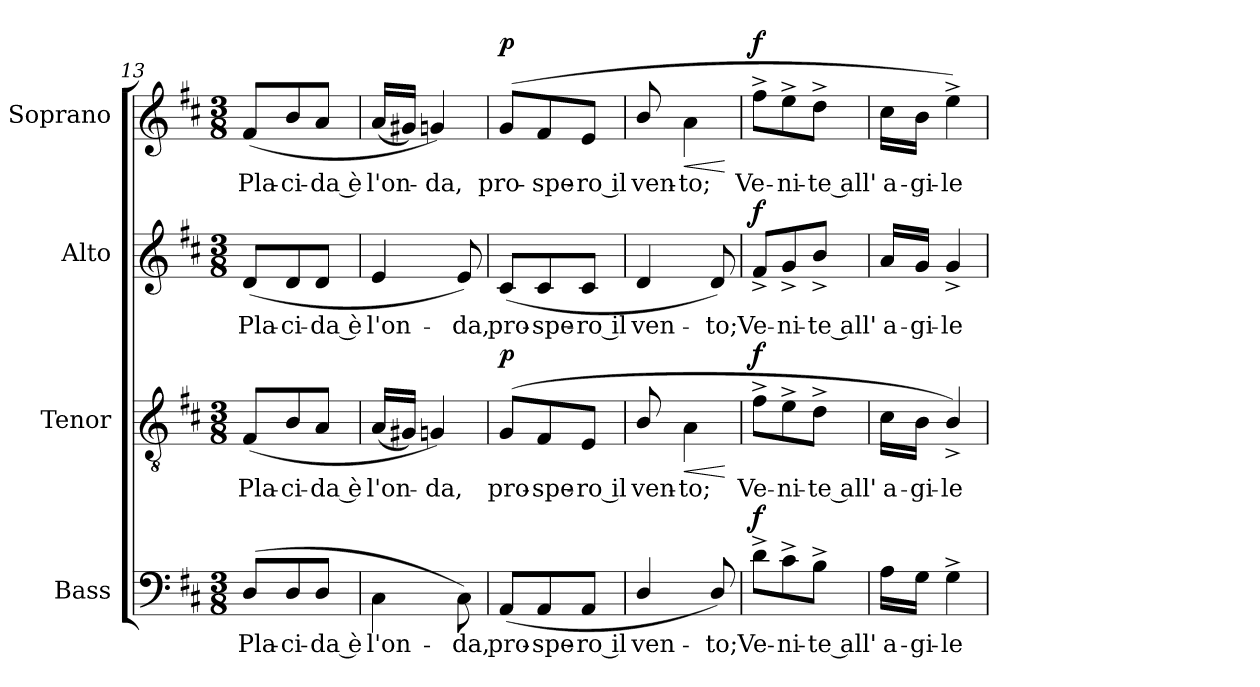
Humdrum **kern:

**kern	**text	**dynam	**kern	**text	**dynam	**kern	**text	**dynam	**kern	**text	**dynam
*part4	*part4	*part4	*part3	*part3	*part3	*part2	*part2	*part2	*part1	*part1	*part1
*staff4	*staff4	*staff4	*staff3	*staff3	*staff3	*staff2	*staff2	*staff2	*staff1	*staff1	*staff1
*I"Bass	*	*	*I"Tenor	*	*	*I"Alto	*	*	*I"Soprano	*	*
*I'B.	*	*	*I'T.	*	*	*I'A.	*	*	*I'S.	*	*
*clefF4	*	*	*clefGv2	*	*	*clefG2	*	*	*clefG2	*	*
*	*	*	*ITrd7c12	*	*	*	*	*	*	*	*
*k[f#c#]	*	*	*k[f#c#]	*	*	*k[f#c#]	*	*	*k[f#c#]	*	*
*D:	*	*	*D:	*	*	*D:	*	*	*D:	*	*
*M3/8	*	*	*M3/8	*	*	*M3/8	*	*	*M3/8	*	*
=13	=13	=13	=13	=13	=13	=13	=13	=13	=13	=13	=13
!	!LO:LY:b:color=#000000	!	!	!	!	!	!	!	!	!	!
!	!	!	!	!LO:LY:b:color=#000000	!	!	!	!	!	!	!
!	!	!	!	!	!	!	!LO:LY:b:color=#000000	!	!	!	!
!	!	!	!	!	!	!	!	!	!	!LO:LY:b:color=#000000	!
(8Di/L	Pla-	.	(8FF#i/L	Pla-	.	(8di/L	Pla-	.	(8f#i/L	Pla-	.
!	!LO:LY:b:color=#000000	!	!	!	!	!	!	!	!	!	!
!	!	!	!	!LO:LY:b:color=#000000	!	!	!	!	!	!	!
!	!	!	!	!	!	!	!LO:LY:b:color=#000000	!	!	!	!
!	!	!	!	!	!	!	!	!	!	!LO:LY:b:color=#000000	!
8Di/	-ci-	.	8BBi/	-ci-	.	8di/	-ci-	.	8bi/	-ci-	.
!	!LO:LY:b:color=#000000	!	!	!	!	!	!	!	!	!	!
!	!	!	!	!LO:LY:b:color=#000000	!	!	!	!	!	!	!
!	!	!	!	!	!	!	!LO:LY:b:color=#000000	!	!	!	!
!	!	!	!	!	!	!	!	!	!	!LO:LY:b:color=#000000	!
8Di/J	-da è	.	8AAi/J	-da è	.	8di/J	-da è	.	8ai/J	-da è	.
=14	=14	=14	=14	=14	=14	=14	=14	=14	=14	=14	=14
!	!LO:LY:b:color=#000000	!	!	!	!	!	!	!	!	!	!
!	!	!	!	!LO:LY:b:color=#000000	!	!	!	!	!	!	!
!	!	!	!	!	!	!	!LO:LY:b:color=#000000	!	!	!	!
!	!	!	!	!	!	!	!	!	!	!LO:LY:b:color=#000000	!
4C#i\	l'on-	.	(16AAi/LL	l'on-	.	4ei/	l'on-	.	(16ai/LL	l'on-	.
.	.	.	16GG#Xi/JJ)	.	.	.	.	.	16g#Xi/JJ)	.	.
!	!	!	!	!LO:LY:b:color=#000000	!	!	!	!	!	!	!
!	!	!	!	!	!	!	!	!	!	!LO:LY:b:color=#000000	!
.	.	.	4GGni/)	-da,	.	.	.	.	4gni/)	-da,	.
!	!LO:LY:b:color=#000000	!	!	!	!	!	!	!	!	!	!
!	!	!	!	!	!	!	!LO:LY:b:color=#000000	!	!	!	!
8C#i\)	-da,	.	.	.	.	8ei/)	-da,	.	.	.	.
!!LO:LB:g=z
=15	=15	=15	=15	=15	=15	=15	=15	=15	=15	=15	=15
!	!LO:LY:b:color=#000000	!	!	!	!	!	!	!	!	!	!
!	!	!	!	!LO:LY:b:color=#000000	!	!	!	!	!	!	!
!	!	!	!	!	!	!	!LO:LY:b:color=#000000	!	!	!	!
!	!	!	!	!	!	!	!	!	!	!LO:LY:b:color=#000000	!
(8AAi/L	pro-	.	(8GGi/L	pro-	p	(8c#i/L	pro-	.	(8gi/L	pro-	p
!	!LO:LY:b:color=#000000	!	!	!	!	!	!	!	!	!	!
!	!	!	!	!LO:LY:b:color=#000000	!	!	!	!	!	!	!
!	!	!	!	!	!	!	!LO:LY:b:color=#000000	!	!	!	!
!	!	!	!	!	!	!	!	!	!	!LO:LY:b:color=#000000	!
8AAi/	-spe-	.	8FF#i/	-spe-	.	8c#i/	-spe-	.	8f#i/	-spe-	.
!	!LO:LY:b:color=#000000	!	!	!	!	!	!	!	!	!	!
!	!	!	!	!LO:LY:b:color=#000000	!	!	!	!	!	!	!
!	!	!	!	!	!	!	!LO:LY:b:color=#000000	!	!	!	!
!	!	!	!	!	!	!	!	!	!	!LO:LY:b:color=#000000	!
8AAi/J	-ro il	.	8EEi/J	-ro il	.	8c#i/J	-ro il	.	8ei/J	-ro il	.
=16	=16	=16	=16	=16	=16	=16	=16	=16	=16	=16	=16
!	!LO:LY:b:color=#000000	!	!	!	!	!	!	!	!	!	!
!	!	!	!	!LO:LY:b:color=#000000	!	!	!	!	!	!	!
!	!	!	!	!	!	!	!LO:LY:b:color=#000000	!	!	!	!
!	!	!	!	!	!	!	!	!	!	!LO:LY:b:color=#000000	!
4Di/	ven-	.	8BBi/	ven-	.	4di/	ven-	.	8bi/	ven-	.
!	!	!	!	!LO:LY:b:color=#000000	!LO:HP:b	!	!	!	!	!	!
!	!	!	!	!	!	!	!	!	!	!LO:LY:b:color=#000000	!LO:HP:b
.	.	.	4AAi\	-to;	<	.	.	.	4ai\	-to;	<
!	!LO:LY:b:color=#000000	!	!	!	!	!	!	!	!	!	!
!	!	!	!	!	!	!	!LO:LY:b:color=#000000	!	!	!	!
8Di/)	-to;	.	.	.	.	8di/)	-to;	.	.	.	.
.	.	.	.	.	[	.	.	.	.	.	[
=17	=17	=17	=17	=17	=17	=17	=17	=17	=17	=17	=17
!	!LO:LY:b:color=#000000	!	!	!	!	!	!	!	!	!	!
!	!	!	!	!LO:LY:b:color=#000000	!	!	!	!	!	!	!
!	!	!	!	!	!	!	!LO:LY:b:color=#000000	!	!	!	!
!	!	!	!	!	!	!	!	!	!	!LO:LY:b:color=#000000	!
8d^i\L	Ve-	f	8F#^i\L	Ve-	f	8f#^i/L	Ve-	f	8ff#^i\L	Ve-	f
!	!LO:LY:b:color=#000000	!	!	!	!	!	!	!	!	!	!
!	!	!	!	!LO:LY:b:color=#000000	!	!	!	!	!	!	!
!	!	!	!	!	!	!	!LO:LY:b:color=#000000	!	!	!	!
!	!	!	!	!	!	!	!	!	!	!LO:LY:b:color=#000000	!
8c#^i\	-ni-	.	8E^i\	-ni-	.	8g^i/	-ni-	.	8ee^i\	-ni-	.
!	!LO:LY:b:color=#000000	!	!	!	!	!	!	!	!	!	!
!	!	!	!	!LO:LY:b:color=#000000	!	!	!	!	!	!	!
!	!	!	!	!	!	!	!LO:LY:b:color=#000000	!	!	!	!
!	!	!	!	!	!	!	!	!	!	!LO:LY:b:color=#000000	!
8B^i\J	-te all'	.	8D^i\J	-te all'	.	8b^i/J	-te all'	.	8dd^i\J	-te all'	.
=18	=18	=18	=18	=18	=18	=18	=18	=18	=18	=18	=18
!	!LO:LY:b:color=#000000	!	!	!	!	!	!	!	!	!	!
!	!	!	!	!LO:LY:b:color=#000000	!	!	!	!	!	!	!
!	!	!	!	!	!	!	!LO:LY:b:color=#000000	!	!	!	!
!	!	!	!	!	!	!	!	!	!	!LO:LY:b:color=#000000	!
16Ai\LL	a-	.	16C#i\LL	a-	.	16ai/LL	a-	.	16cc#i\LL	a-	.
!	!LO:LY:b:color=#000000	!	!	!	!	!	!	!	!	!	!
!	!	!	!	!LO:LY:b:color=#000000	!	!	!	!	!	!	!
!	!	!	!	!	!	!	!LO:LY:b:color=#000000	!	!	!	!
!	!	!	!	!	!	!	!	!	!	!LO:LY:b:color=#000000	!
16Gi\JJ	-gi-	.	16BBi\JJ	-gi-	.	16gi/JJ	-gi-	.	16bi\JJ	-gi-	.
!	!LO:LY:b:color=#000000	!	!	!	!	!	!	!	!	!	!
!	!	!	!	!LO:LY:b:color=#000000	!	!	!	!	!	!	!
!	!	!	!	!	!	!	!LO:LY:b:color=#000000	!	!	!	!
!	!	!	!	!	!	!	!	!	!	!LO:LY:b:color=#000000	!
4G^i\	-le	.	4BB^i/)	-le	.	4g^i/	-le	.	4ee^i\)	-le	.
=	=	=	=	=	=	=	=	=	=	=	=
*-	*-	*-	*-	*-	*-	*-	*-	*-	*-	*-	*-
